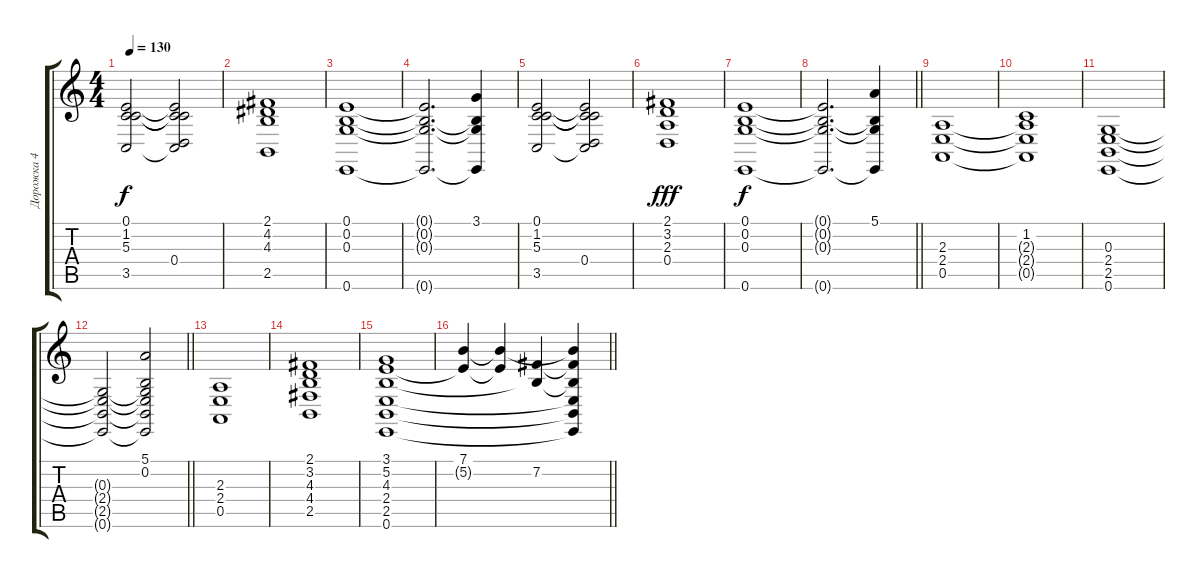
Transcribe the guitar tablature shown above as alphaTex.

\track ("Дорожка 4" "Дорожка 4") {instrument stringensemble1}
\staff {score tabs}
\tuning (E4 B3 G3 D3 A2 E2) {hide}
\ts (4 4)
\tempo 130
\clef g2
\ks c
(0.1 1.2 5.3 3.5).2{dy f} (0.1{t} 1.2{t} 5.3{t} 0.4{t} 3.5{t}).2 |
(2.1 4.2 4.3 2.5).1 |
(0.1 0.2 0.3 0.6).1 |
(0.1{t} 0.2{t} 0.3{t} 0.6{t}).2{d} (3.1 0.2{t} 0.3{t} 0.6{t}).4 |
(0.1 1.2 5.3 3.5).2 (0.1{t} 1.2{t} 5.3{t} 0.4 3.5{t}).2 |
(2.1 3.2 2.3 0.4).1{dy fff} |
(0.1 0.2 0.3 0.6).1{dy f} |
\barLineRight lightlight
(0.1{t} 0.2{t} 0.3{t} 0.6{t}).2{d} (5.1 0.2{t} 0.3{t} 0.6{t}).4 |
(2.3 2.4 0.5).1 |
(1.2 2.3{t} 2.4{t} 0.5{t}).1 |
(0.3 2.4 2.5 0.6).1 |
\barLineRight lightlight
(0.3{t} 2.4{t} 2.5{t} 0.6{t}).2 (5.1 0.2 0.3{t} 2.4{t} 2.5{t} 0.6{t}).2 |
(2.3 2.4 0.5).1 |
(2.1 3.2 4.3 4.4 2.5).1 |
(3.1 5.2 4.3 2.4 2.5 0.6).1 |
\barLineRight lightlight
(7.1 5.2{t}).4 (7.1{t} 5.2{t}).4 (7.2 4.3{t}).4 (7.1{t} 7.2{t} 4.3{t} 2.4{t} 2.5{t} 0.6{t}).4
